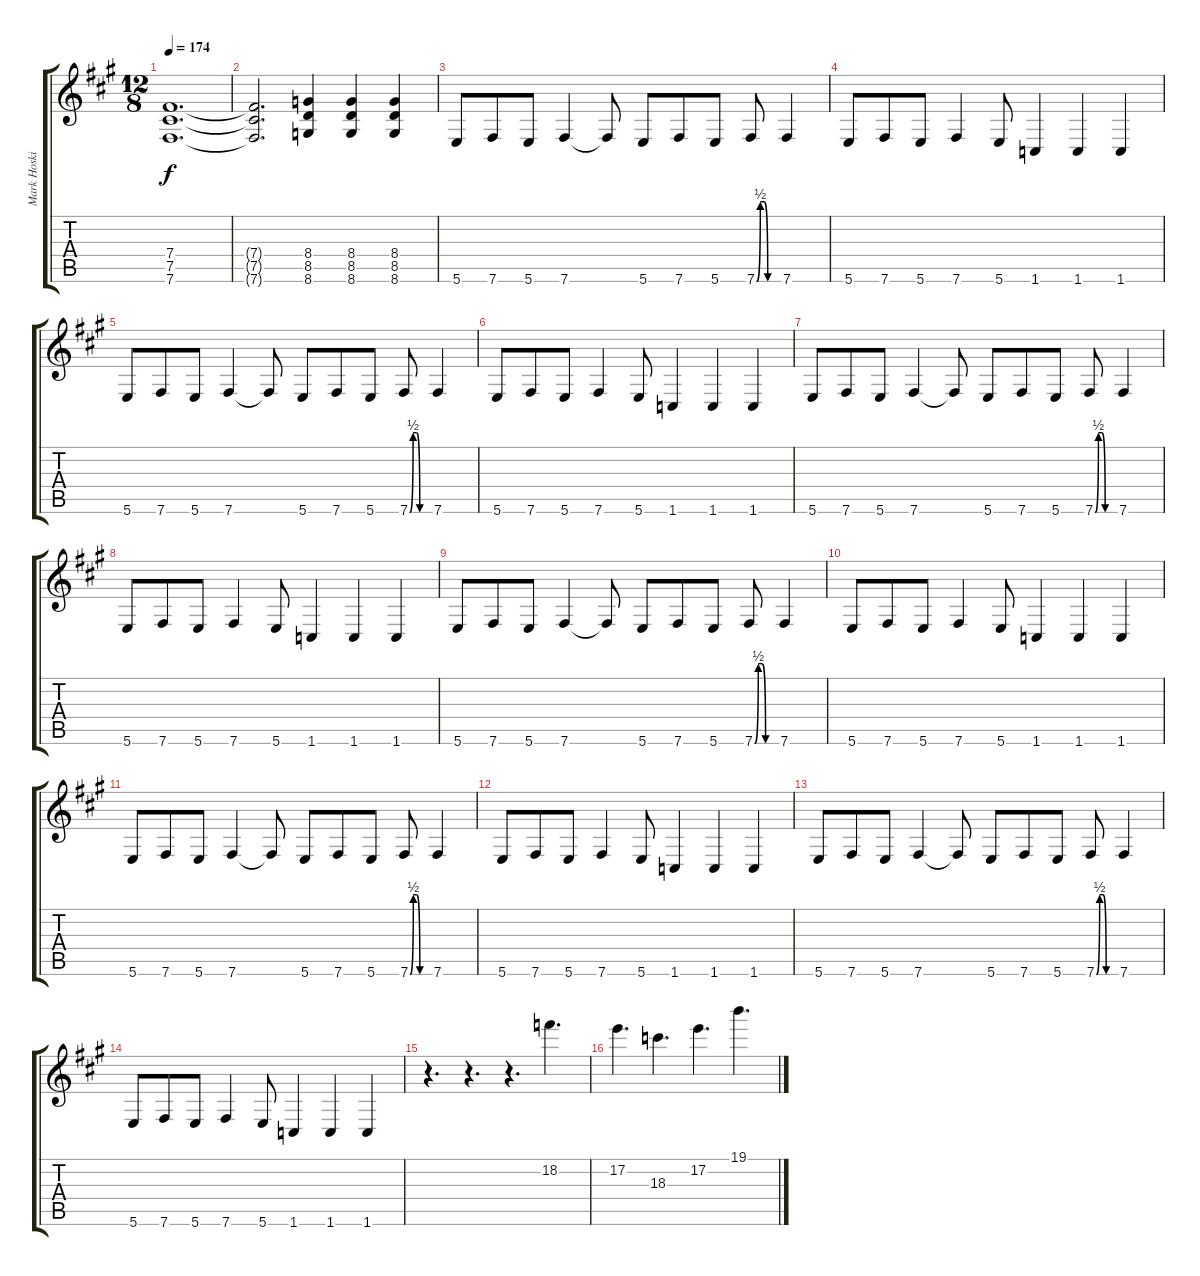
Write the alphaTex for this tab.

\track ("Mark Hosking (Alt. Karn. Tun.)" "Mark Hoski") {instrument overdrivenguitar}
\staff {score tabs}
\tuning (E4 B3 Gb3 B2 Gb2 B1) {hide}
\ts (12 8)
\tempo 174
\clef g2
\ks a
(7.4 7.5 7.6).1{d dy f} |
(7.4{t} 7.5{t} 7.6{t}).2{d} (8.4 8.5 8.6).4 (8.4 8.5 8.6).4 (8.4 8.5 8.6).4 |
5.6.8 7.6.8 5.6.8 7.6.4 7.6{t}.8 5.6.8 7.6.8 5.6.8 7.6{be (custom 0 0 10 2 20 2 30 0 60 0)}.8 7.6.4 |
5.6.8 7.6.8 5.6.8 7.6.4 5.6.8 1.6.4 1.6.4 1.6.4 |
5.6.8 7.6.8 5.6.8 7.6.4 7.6{t}.8 5.6.8 7.6.8 5.6.8 7.6{be (custom 0 0 10 2 20 2 30 0 60 0)}.8 7.6.4 |
5.6.8 7.6.8 5.6.8 7.6.4 5.6.8 1.6.4 1.6.4 1.6.4 |
5.6.8 7.6.8 5.6.8 7.6.4 7.6{t}.8 5.6.8 7.6.8 5.6.8 7.6{be (custom 0 0 10 2 20 2 30 0 60 0)}.8 7.6.4 |
5.6.8 7.6.8 5.6.8 7.6.4 5.6.8 1.6.4 1.6.4 1.6.4 |
5.6.8 7.6.8 5.6.8 7.6.4 7.6{t}.8 5.6.8 7.6.8 5.6.8 7.6{be (custom 0 0 10 2 20 2 30 0 60 0)}.8 7.6.4 |
5.6.8 7.6.8 5.6.8 7.6.4 5.6.8 1.6.4 1.6.4 1.6.4 |
5.6.8 7.6.8 5.6.8 7.6.4 7.6{t}.8 5.6.8 7.6.8 5.6.8 7.6{be (custom 0 0 10 2 20 2 30 0 60 0)}.8 7.6.4 |
5.6.8 7.6.8 5.6.8 7.6.4 5.6.8 1.6.4 1.6.4 1.6.4 |
5.6.8 7.6.8 5.6.8 7.6.4 7.6{t}.8 5.6.8 7.6.8 5.6.8 7.6{be (custom 0 0 10 2 20 2 30 0 60 0)}.8 7.6.4 |
5.6.8 7.6.8 5.6.8 7.6.4 5.6.8 1.6.4 1.6.4 1.6.4 |
r.4{d} r.4{d} r.4{d} 18.2.4{d} |
17.2.4{d} 18.3.4{d} 17.2.4{d} 19.1.4{d}
